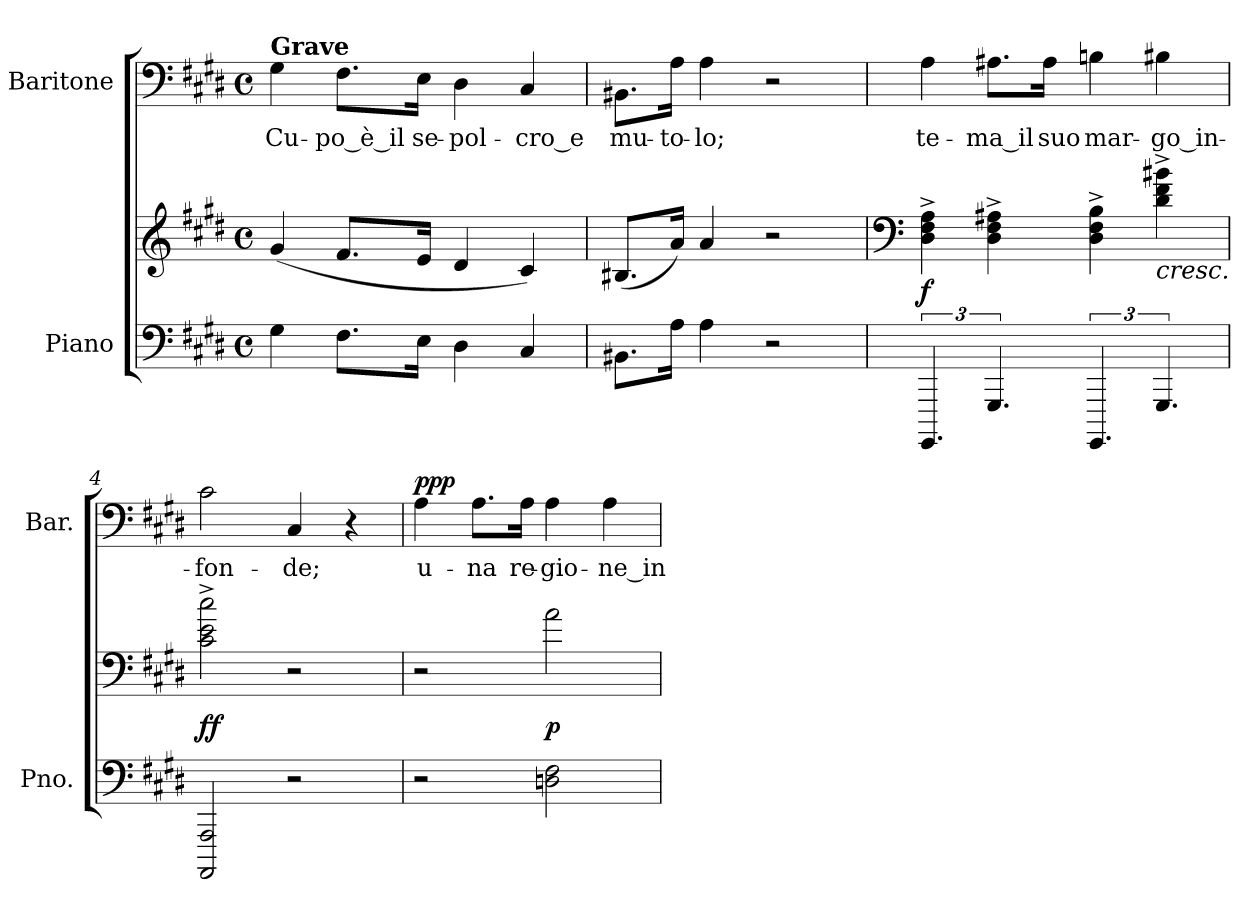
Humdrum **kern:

**kern	**kern	**dynam	**kern	**text	**dynam
*part2	*part2	*part2	*part1	*part1	*part1
*staff3	*staff2	*staff2/3	*staff1	*staff1	*staff1
*I"Piano	*	*	*I"Baritone	*	*
*I'Pno.	*	*	*I'Bar.	*	*
!!LO:PB:g=z
*clefF4	*clefG2	*	*clefF4	*	*
*k[f#c#g#d#]	*k[f#c#g#d#]	*	*k[f#c#g#d#]	*	*
*c#:	*c#:	*	*c#:	*	*
*M4/4	*M4/4	*	*M4/4	*	*
*met(c)	*met(c)	*	*met(c)	*	*
*MM50	*MM50	*	*MM50	*	*
=1	=1	=1	=1	=1	=1
!	!	!	!LO:TX:a:B:t=Grave	!	!
!	!	!	!	!LO:LY:b:color=#000000	!
4G#i\	(4g#i/	.	4G#i\	Cu-	.
!	!	!	!	!LO:LY:b:color=#000000	!
8.F#i\L	8.f#i/L	.	8.F#i\L	-po_è_il	.
!	!	!	!	!LO:LY:b:color=#000000	!
16Ei\Jk	16ei/Jk	.	16Ei\Jk	se-	.
!	!	!	!	!LO:LY:b:color=#000000	!
4D#i\	4d#i/	.	4D#i\	-pol-	.
!	!	!	!	!LO:LY:b:color=#000000	!
4C#i/	4c#i/)	.	4C#i/	-cro_e	.
=2	=2	=2	=2	=2	=2
!	!	!	!	!LO:LY:b:color=#000000	!
8.BB#Xi\L	(8.B#Xi/L	.	8.BB#Xi\L	mu-	.
!	!	!	!	!LO:LY:b:color=#000000	!
16Ai\Jk	16ai/Jk)	.	16Ai\Jk	-to-	.
!	!	!	!	!LO:LY:b:color=#000000	!
4Ai\	4ai/	.	4Ai\	-lo;	.
2r	2r	.	2r	.	.
=3	=3	=3	=3	=3	=3
*	*clefF4	*	*	*	*
!	!	!	!	!LO:LY:b:color=#000000	!
6.GGGG#i/	4D#i\^ 4F#i^ 4Ai^	f	4Ai\	te-	.
!	!	!	!	!LO:LY:b:color=#000000	!
6.GGG#i/	4D#i\^ 4F#i^ 4A#Xi^	[	8.A#Xi\L	-ma_il	.
!	!	!	!	!LO:LY:b:color=#000000	!
.	.	.	16A#i\Jk	suo	.
*X8ba	*	*	*	*	*
!	!	!	!	!LO:LY:b:color=#000000	!
6.GGGG#i/	4D#i\^ 4F#i^ 4Bi^	.	4Bni\	mar-	.
*	*8ba	*	*	*	*
!	!	!LO:HP:b	!	!	!
!	!	!	!	!LO:LY:b:color=#000000	!
6.GGG#i/	4D#i\^ 4F#i^ 4B#Xi^	<	4B#Xi\	-go_in-	.
=4	=4	=4	=4	=4	=4
!	!	!	!	!LO:LY:b:color=#000000	!
2AAAAi/ 2AAAi	2C#i\^ 2Ei^ 2c#i^	ff	2c#i\	-fon-	.
!	!	!	!	!LO:LY:b:color=#000000	!
2r	2r	.	4C#i/	-de;	.
.	.	.	4r	.	.
!!LO:LB:g=z
=5	=5	=5	=5	=5	=5
!	!	!	!	!LO:LY:b:color=#000000	!
2r	2r	.	4Ai\	u-	ppp
!	!	!	!	!LO:LY:b:color=#000000	!
.	.	.	8.Ai\L	-na	.
!	!	!	!	!LO:LY:b:color=#000000	!
.	.	.	16Ai\Jk	re-	.
!	!	!	!	!LO:LY:b:color=#000000	!
2Dni\ 2F#i	2Ai\	p	4Ai\	-gio-	.
!	!	!	!	!LO:LY:b:color=#000000	!
.	.	.	4Ai\	-ne_in-	.
=	=	=	=	=	=
*-	*-	*-	*-	*-	*-
